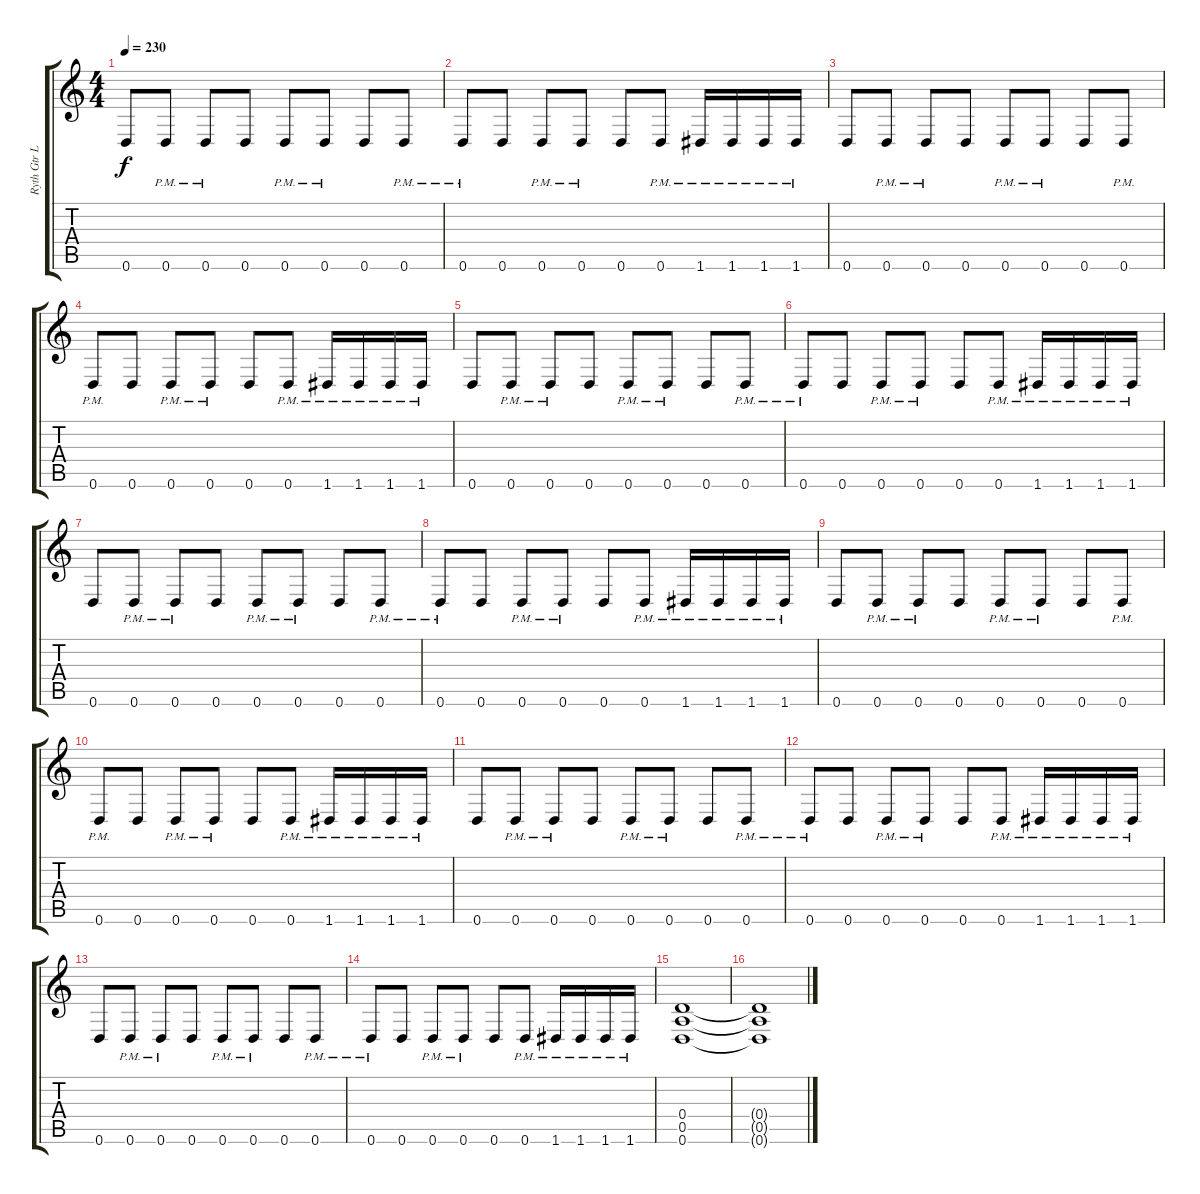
\track ("Ryth Gtr L" "Ryth Gtr L") {instrument distortionguitar}
\staff {score tabs}
\tuning (E4 B3 G3 D3 A2 D2) {hide}
\ts (4 4)
\tempo 230
\clef g2
\ks c
0.6.8{dy f} 0.6{pm}.8 0.6{pm}.8 0.6.8 0.6{pm}.8 0.6{pm}.8 0.6.8 0.6{pm}.8 |
0.6{pm}.8 0.6.8 0.6{pm}.8 0.6{pm}.8 0.6.8 0.6{pm}.8 1.6{pm}.16 1.6{pm}.16 1.6{pm}.16 1.6{pm}.16 |
0.6.8 0.6{pm}.8 0.6{pm}.8 0.6.8 0.6{pm}.8 0.6{pm}.8 0.6.8 0.6{pm}.8 |
0.6{pm}.8 0.6.8 0.6{pm}.8 0.6{pm}.8 0.6.8 0.6{pm}.8 1.6{pm}.16 1.6{pm}.16 1.6{pm}.16 1.6{pm}.16 |
0.6.8 0.6{pm}.8 0.6{pm}.8 0.6.8 0.6{pm}.8 0.6{pm}.8 0.6.8 0.6{pm}.8 |
0.6{pm}.8 0.6.8 0.6{pm}.8 0.6{pm}.8 0.6.8 0.6{pm}.8 1.6{pm}.16 1.6{pm}.16 1.6{pm}.16 1.6{pm}.16 |
0.6.8 0.6{pm}.8 0.6{pm}.8 0.6.8 0.6{pm}.8 0.6{pm}.8 0.6.8 0.6{pm}.8 |
0.6{pm}.8 0.6.8 0.6{pm}.8 0.6{pm}.8 0.6.8 0.6{pm}.8 1.6{pm}.16 1.6{pm}.16 1.6{pm}.16 1.6{pm}.16 |
0.6.8 0.6{pm}.8 0.6{pm}.8 0.6.8 0.6{pm}.8 0.6{pm}.8 0.6.8 0.6{pm}.8 |
0.6{pm}.8 0.6.8 0.6{pm}.8 0.6{pm}.8 0.6.8 0.6{pm}.8 1.6{pm}.16 1.6{pm}.16 1.6{pm}.16 1.6{pm}.16 |
0.6.8 0.6{pm}.8 0.6{pm}.8 0.6.8 0.6{pm}.8 0.6{pm}.8 0.6.8 0.6{pm}.8 |
0.6{pm}.8 0.6.8 0.6{pm}.8 0.6{pm}.8 0.6.8 0.6{pm}.8 1.6{pm}.16 1.6{pm}.16 1.6{pm}.16 1.6{pm}.16 |
0.6.8 0.6{pm}.8 0.6{pm}.8 0.6.8 0.6{pm}.8 0.6{pm}.8 0.6.8 0.6{pm}.8 |
0.6{pm}.8 0.6.8 0.6{pm}.8 0.6{pm}.8 0.6.8 0.6{pm}.8 1.6{pm}.16 1.6{pm}.16 1.6{pm}.16 1.6{pm}.16 |
(0.4 0.5 0.6).1 |
(0.4{t} 0.5{t} 0.6{t}).1
